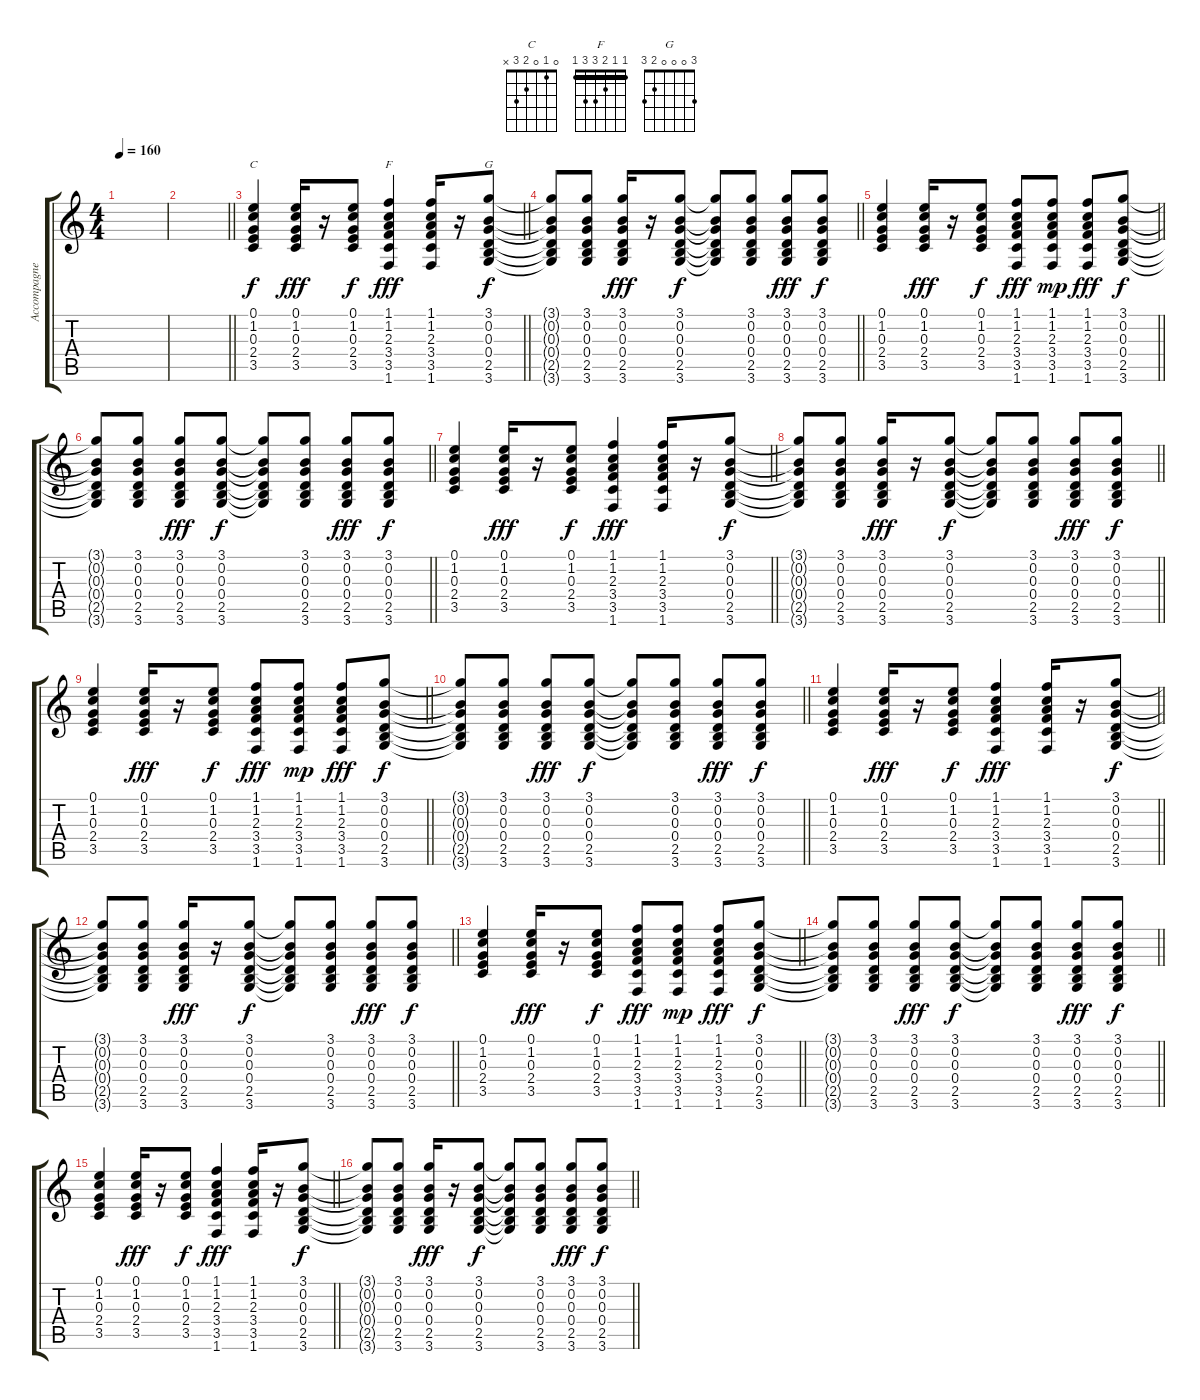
\track ("Accompagnement" "Accompagne") {instrument acousticguitarsteel}
\staff {score tabs}
\tuning (E4 B3 G3 D3 A2 E2) {hide}
\chord ("C" 0 1 0 2 3 x)
\chord ("F" 1 1 2 3 3 1) {barre 1}
\chord ("G" 3 0 0 0 2 3)
\ts (4 4)
\tempo 160
\clef g2
\ks c
|
\barLineRight lightlight
|
\barLineRight lightlight
(0.1 1.2 0.3 2.4 3.5).4{ch "C"} (0.1 1.2 0.3 2.4 3.5).16{dy fff} r.16 (0.1 1.2 0.3 2.4 3.5).8{dy f} (1.1 1.2 2.3 3.4 3.5 1.6).4{ch "F" dy fff} (1.1 1.2 2.3 3.4 3.5 1.6).16 r.16 (3.1 0.2 0.3 0.4 2.5 3.6).8{ch "G" dy f} |
\barLineRight lightlight
(3.1{t} 0.2{t} 0.3{t} 0.4{t} 2.5{t} 3.6{t}).8 (3.1 0.2 0.3 0.4 2.5 3.6).8 (3.1 0.2 0.3 0.4 2.5 3.6).16{dy fff} r.16 (3.1 0.2 0.3 0.4 2.5 3.6).8{dy f} (3.1{t} 0.2{t} 0.3{t} 0.4{t} 2.5{t} 3.6{t}).8 (3.1 0.2 0.3 0.4 2.5 3.6).8 (3.1 0.2 0.3 0.4 2.5 3.6).8{dy fff} (3.1 0.2 0.3 0.4 2.5 3.6).8{dy f} |
\barLineRight lightlight
(0.1 1.2 0.3 2.4 3.5).4 (0.1 1.2 0.3 2.4 3.5).16{dy fff} r.16 (0.1 1.2 0.3 2.4 3.5).8{dy f} (1.1 1.2 2.3 3.4 3.5 1.6).8{dy fff} (1.1 1.2 2.3 3.4 3.5 1.6).8{dy mp} (1.1 1.2 2.3 3.4 3.5 1.6).8{dy fff} (3.1 0.2 0.3 0.4 2.5 3.6).8{dy f} |
\barLineRight lightlight
(3.1{t} 0.2{t} 0.3{t} 0.4{t} 2.5{t} 3.6{t}).8 (3.1 0.2 0.3 0.4 2.5 3.6).8 (3.1 0.2 0.3 0.4 2.5 3.6).8{dy fff} (3.1 0.2 0.3 0.4 2.5 3.6).8{dy f} (3.1{t} 0.2{t} 0.3{t} 0.4{t} 2.5{t} 3.6{t}).8 (3.1 0.2 0.3 0.4 2.5 3.6).8 (3.1 0.2 0.3 0.4 2.5 3.6).8{dy fff} (3.1 0.2 0.3 0.4 2.5 3.6).8{dy f} |
\barLineRight lightlight
(0.1 1.2 0.3 2.4 3.5).4 (0.1 1.2 0.3 2.4 3.5).16{dy fff} r.16 (0.1 1.2 0.3 2.4 3.5).8{dy f} (1.1 1.2 2.3 3.4 3.5 1.6).4{dy fff} (1.1 1.2 2.3 3.4 3.5 1.6).16 r.16 (3.1 0.2 0.3 0.4 2.5 3.6).8{dy f} |
\barLineRight lightlight
(3.1{t} 0.2{t} 0.3{t} 0.4{t} 2.5{t} 3.6{t}).8 (3.1 0.2 0.3 0.4 2.5 3.6).8 (3.1 0.2 0.3 0.4 2.5 3.6).16{dy fff} r.16 (3.1 0.2 0.3 0.4 2.5 3.6).8{dy f} (3.1{t} 0.2{t} 0.3{t} 0.4{t} 2.5{t} 3.6{t}).8 (3.1 0.2 0.3 0.4 2.5 3.6).8 (3.1 0.2 0.3 0.4 2.5 3.6).8{dy fff} (3.1 0.2 0.3 0.4 2.5 3.6).8{dy f} |
\barLineRight lightlight
(0.1 1.2 0.3 2.4 3.5).4 (0.1 1.2 0.3 2.4 3.5).16{dy fff} r.16 (0.1 1.2 0.3 2.4 3.5).8{dy f} (1.1 1.2 2.3 3.4 3.5 1.6).8{dy fff} (1.1 1.2 2.3 3.4 3.5 1.6).8{dy mp} (1.1 1.2 2.3 3.4 3.5 1.6).8{dy fff} (3.1 0.2 0.3 0.4 2.5 3.6).8{dy f} |
\barLineRight lightlight
(3.1{t} 0.2{t} 0.3{t} 0.4{t} 2.5{t} 3.6{t}).8 (3.1 0.2 0.3 0.4 2.5 3.6).8 (3.1 0.2 0.3 0.4 2.5 3.6).8{dy fff} (3.1 0.2 0.3 0.4 2.5 3.6).8{dy f} (3.1{t} 0.2{t} 0.3{t} 0.4{t} 2.5{t} 3.6{t}).8 (3.1 0.2 0.3 0.4 2.5 3.6).8 (3.1 0.2 0.3 0.4 2.5 3.6).8{dy fff} (3.1 0.2 0.3 0.4 2.5 3.6).8{dy f} |
\barLineRight lightlight
(0.1 1.2 0.3 2.4 3.5).4 (0.1 1.2 0.3 2.4 3.5).16{dy fff} r.16 (0.1 1.2 0.3 2.4 3.5).8{dy f} (1.1 1.2 2.3 3.4 3.5 1.6).4{dy fff} (1.1 1.2 2.3 3.4 3.5 1.6).16 r.16 (3.1 0.2 0.3 0.4 2.5 3.6).8{dy f} |
\barLineRight lightlight
(3.1{t} 0.2{t} 0.3{t} 0.4{t} 2.5{t} 3.6{t}).8 (3.1 0.2 0.3 0.4 2.5 3.6).8 (3.1 0.2 0.3 0.4 2.5 3.6).16{dy fff} r.16 (3.1 0.2 0.3 0.4 2.5 3.6).8{dy f} (3.1{t} 0.2{t} 0.3{t} 0.4{t} 2.5{t} 3.6{t}).8 (3.1 0.2 0.3 0.4 2.5 3.6).8 (3.1 0.2 0.3 0.4 2.5 3.6).8{dy fff} (3.1 0.2 0.3 0.4 2.5 3.6).8{dy f} |
\barLineRight lightlight
(0.1 1.2 0.3 2.4 3.5).4 (0.1 1.2 0.3 2.4 3.5).16{dy fff} r.16 (0.1 1.2 0.3 2.4 3.5).8{dy f} (1.1 1.2 2.3 3.4 3.5 1.6).8{dy fff} (1.1 1.2 2.3 3.4 3.5 1.6).8{dy mp} (1.1 1.2 2.3 3.4 3.5 1.6).8{dy fff} (3.1 0.2 0.3 0.4 2.5 3.6).8{dy f} |
\barLineRight lightlight
(3.1{t} 0.2{t} 0.3{t} 0.4{t} 2.5{t} 3.6{t}).8 (3.1 0.2 0.3 0.4 2.5 3.6).8 (3.1 0.2 0.3 0.4 2.5 3.6).8{dy fff} (3.1 0.2 0.3 0.4 2.5 3.6).8{dy f} (3.1{t} 0.2{t} 0.3{t} 0.4{t} 2.5{t} 3.6{t}).8 (3.1 0.2 0.3 0.4 2.5 3.6).8 (3.1 0.2 0.3 0.4 2.5 3.6).8{dy fff} (3.1 0.2 0.3 0.4 2.5 3.6).8{dy f} |
\barLineRight lightlight
(0.1 1.2 0.3 2.4 3.5).4 (0.1 1.2 0.3 2.4 3.5).16{dy fff} r.16 (0.1 1.2 0.3 2.4 3.5).8{dy f} (1.1 1.2 2.3 3.4 3.5 1.6).4{dy fff} (1.1 1.2 2.3 3.4 3.5 1.6).16 r.16 (3.1 0.2 0.3 0.4 2.5 3.6).8{dy f} |
\barLineRight lightlight
(3.1{t} 0.2{t} 0.3{t} 0.4{t} 2.5{t} 3.6{t}).8 (3.1 0.2 0.3 0.4 2.5 3.6).8 (3.1 0.2 0.3 0.4 2.5 3.6).16{dy fff} r.16 (3.1 0.2 0.3 0.4 2.5 3.6).8{dy f} (3.1{t} 0.2{t} 0.3{t} 0.4{t} 2.5{t} 3.6{t}).8 (3.1 0.2 0.3 0.4 2.5 3.6).8 (3.1 0.2 0.3 0.4 2.5 3.6).8{dy fff} (3.1 0.2 0.3 0.4 2.5 3.6).8{dy f}
